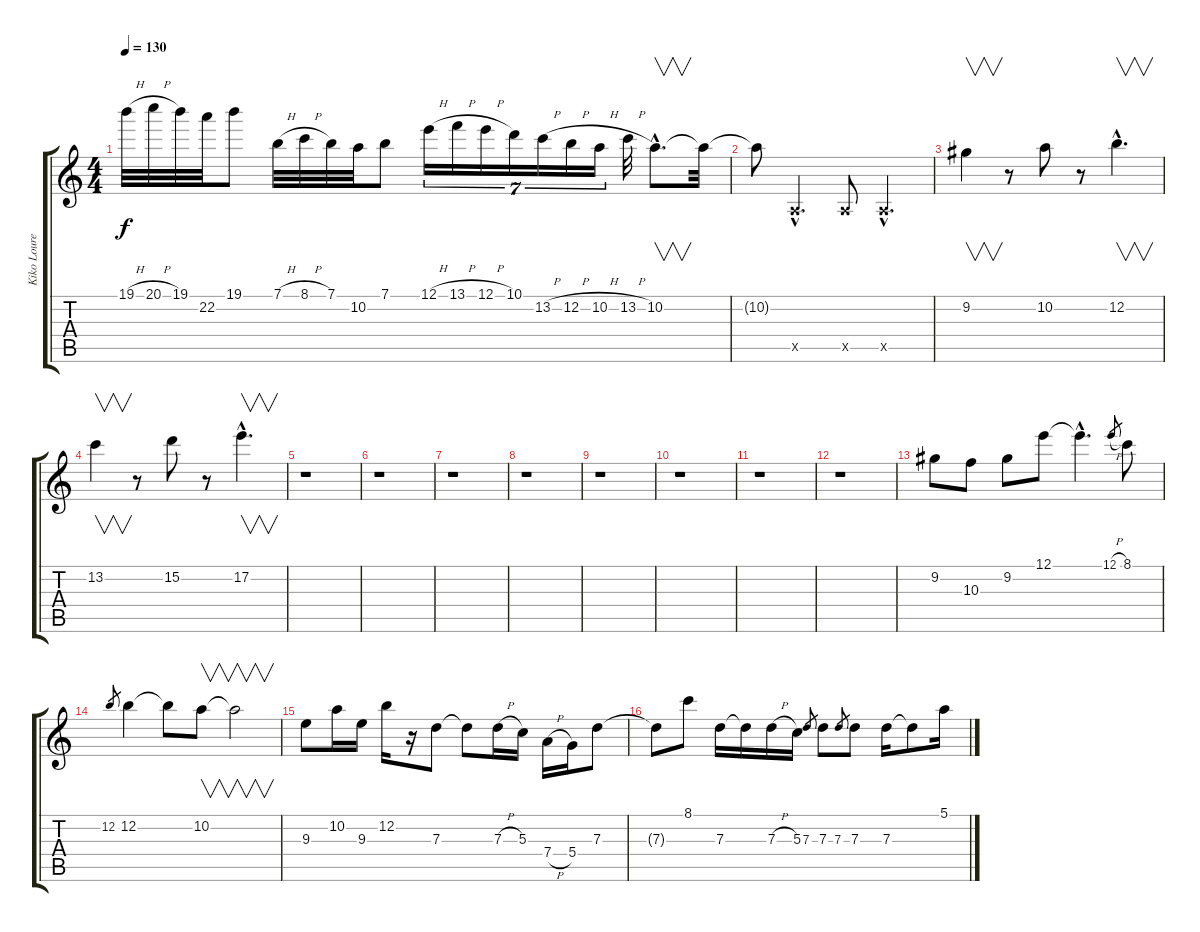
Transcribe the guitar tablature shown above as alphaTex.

\track ("Kiko Loureiro" "Kiko Loure") {instrument distortionguitar}
\staff {score tabs}
\tuning (E4 B3 G3 D3 A2 E2) {hide}
\ts (4 4)
\tempo 130
\clef g2
\ks c
19.1{h}.32{dy f} 20.1{h}.32 19.1.32 22.2.32 19.1.8 7.1{h}.32 8.1{h}.32 7.1.32 10.2.32 7.1.8 12.1{h}.16{tu (7 4)} 13.1{h}.16{tu (7 4)} 12.1{h}.16{tu (7 4)} 10.1.16{tu (7 4)} 13.2{h}.16{tu (7 4)} 12.2{h}.16{tu (7 4)} 10.2{h}.16{tu (7 4)} 13.2{h}.32 10.2{hac}.8{v d} 10.2{t}.32 |
10.2{t}.8 0.5{hac x}.4{d} 0.5{x}.8 0.5{hac x}.4{d} |
9.2.4{v} r.8 10.2.8 r.8 12.2{hac}.4{v d} |
13.2.4{v} r.8 15.2.8 r.8 17.2{hac}.4{v d} |
r.1 |
r.1 |
r.1 |
r.1 |
r.1 |
r.1 |
r.1 |
r.1 |
9.2.8 10.3.8 9.2.8 12.1.8 12.1{hac t}.4{d} 12.1{h}.8{gr} 8.1.8 |
12.2.8{gr} 12.2.4 12.2{t}.8 10.2.8{v} 10.2{t}.2{v} |
9.3.8 10.2.16 9.3.16 12.2.16 r.16 7.3.8 7.3{t}.8 7.3{h}.16 5.3.16 7.4{h}.16 5.4.16 7.3.8 |
7.3{t}.8 8.1.8 7.3.16 7.3{t}.16 7.3{h}.16 5.3.16 7.3.8{gr} 7.3.8 7.3.8{gr} 7.3.8 7.3.16 7.3{t}.8 5.1.16
